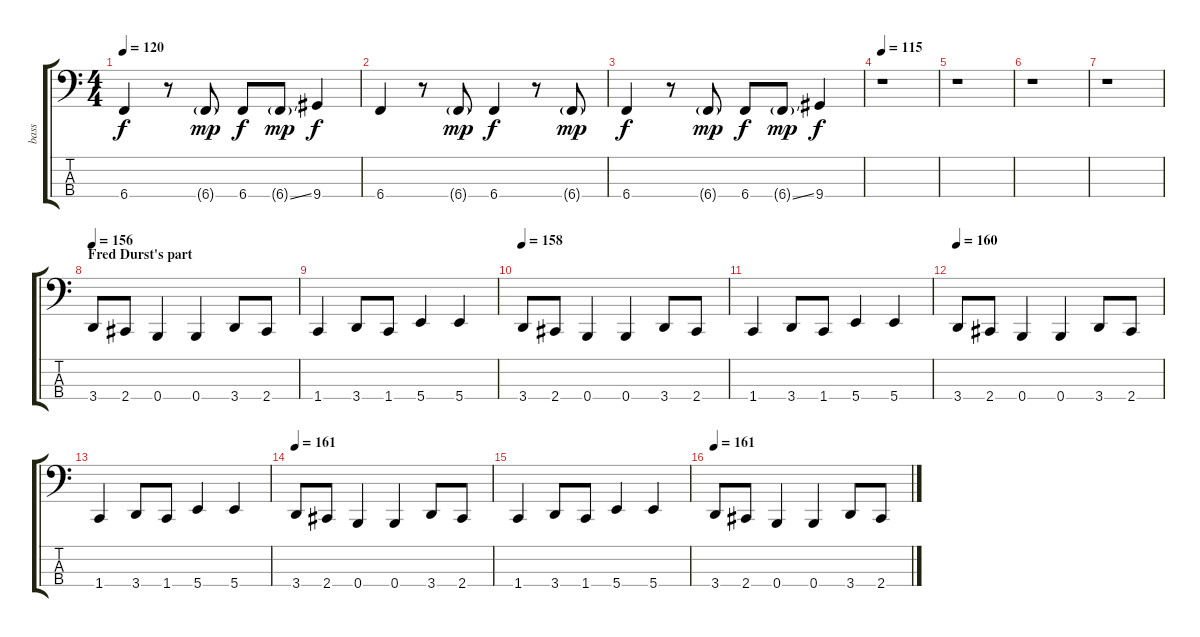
\track ("bass" "bass") {instrument electricbasspick}
\staff {score tabs}
\tuning (E2 B1 Gb1 B0) {hide}
\ts (4 4)
\tempo 120
\clef f4
\ks c
6.4.4{dy f} r.8 6.4{g}.8{dy mp} 6.4.8{dy f} 6.4{ss g}.8{dy mp} 9.4.4{dy f} |
6.4.4 r.8 6.4{g}.8{dy mp} 6.4.4{dy f} r.8 6.4{g}.8{dy mp} |
6.4.4{dy f} r.8 6.4{g}.8{dy mp} 6.4.8{dy f} 6.4{ss g}.8{dy mp} 9.4.4{dy f} |
\tempo 115
r.1 |
r.1 |
r.1 |
r.1 |
\section ("" "Fred Durst's part")
\tempo 156
3.4.8 2.4.8 0.4.4 0.4.4 3.4.8 2.4.8 |
1.4.4 3.4.8 1.4.8 5.4.4 5.4.4 |
\tempo 158
3.4.8 2.4.8 0.4.4 0.4.4 3.4.8 2.4.8 |
1.4.4 3.4.8 1.4.8 5.4.4 5.4.4 |
\tempo 160
3.4.8 2.4.8 0.4.4 0.4.4 3.4.8 2.4.8 |
1.4.4 3.4.8 1.4.8 5.4.4 5.4.4 |
\tempo 161
3.4.8 2.4.8 0.4.4 0.4.4 3.4.8 2.4.8 |
1.4.4 3.4.8 1.4.8 5.4.4 5.4.4 |
\tempo 161
3.4.8 2.4.8 0.4.4 0.4.4 3.4.8 2.4.8
